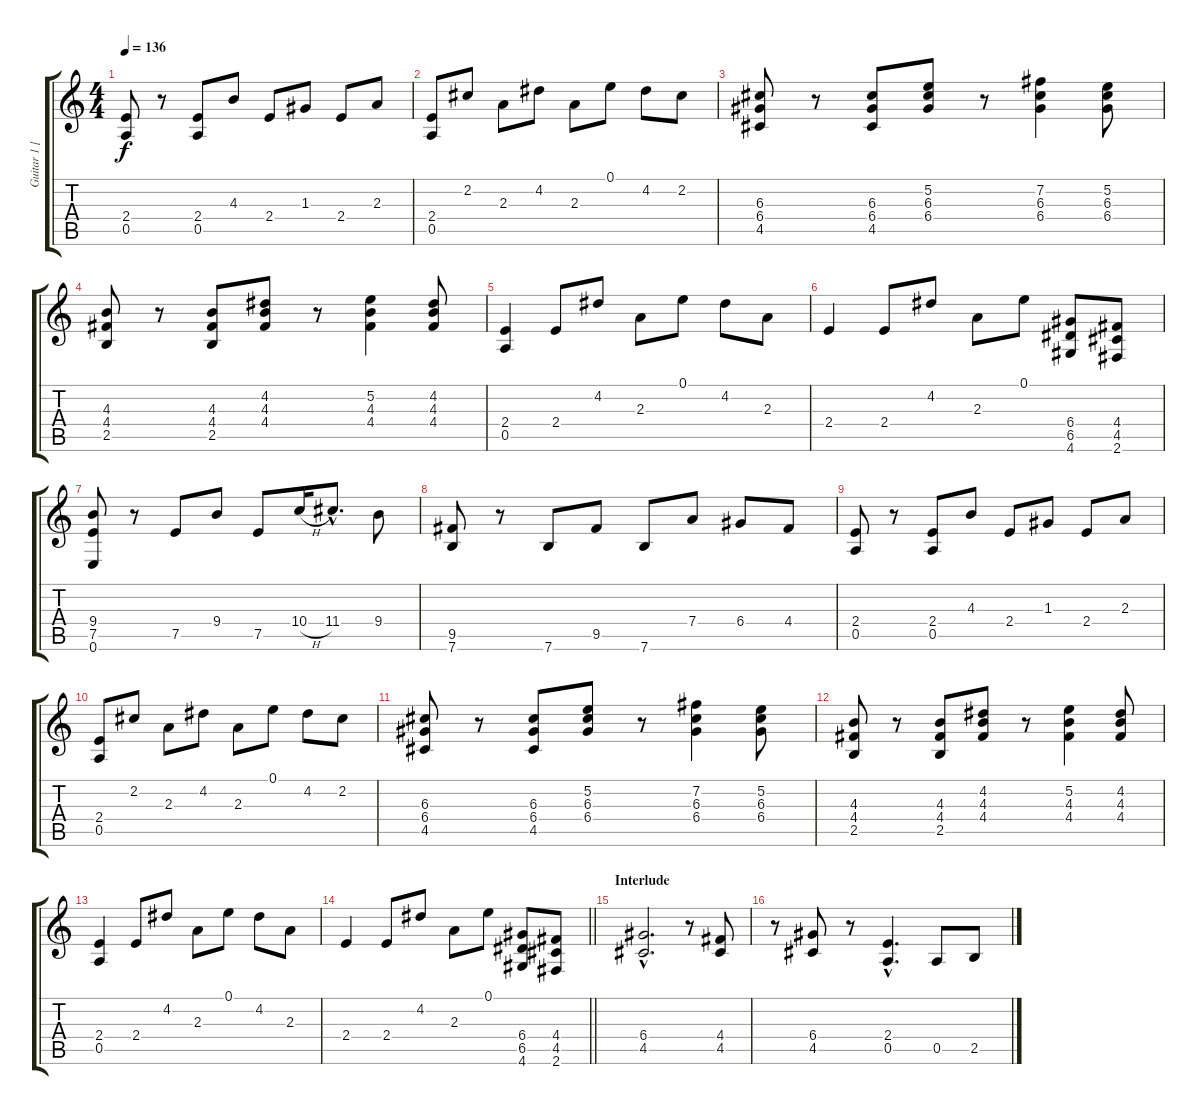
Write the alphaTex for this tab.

\track ("Guitar 1 [Rhythm]" "Guitar 1 [") {instrument overdrivenguitar}
\staff {score tabs}
\tuning (E4 B3 G3 D3 A2 E2) {hide}
\ts (4 4)
\tempo 136
\clef g2
\ks c
(2.4 0.5).8{dy f} r.8 (2.4 0.5).8 4.3.8 2.4.8 1.3.8 2.4.8 2.3.8 |
(2.4 0.5).8 2.2.8 2.3.8 4.2.8 2.3.8 0.1.8 4.2.8 2.2.8 |
(6.3 6.4 4.5).8 r.8 (6.3 6.4 4.5).8 (5.2 6.3 6.4).8 r.8 (7.2 6.3 6.4).4 (5.2 6.3 6.4).8 |
(4.3 4.4 2.5).8 r.8 (4.3 4.4 2.5).8 (4.2 4.3 4.4).8 r.8 (5.2 4.3 4.4).4 (4.2 4.3 4.4).8 |
(2.4 0.5).4 2.4.8 4.2.8 2.3.8 0.1.8 4.2.8 2.3.8 |
2.4.4 2.4.8 4.2.8 2.3.8 0.1.8 (6.4 6.5 4.6).8 (4.4 4.5 2.6).8 |
(9.4 7.5 0.6).8 r.8 7.5.8 9.4.8 7.5.8 10.4{h}.16 11.4{hac}.8{d} 9.4.8 |
(9.5 7.6).8 r.8 7.6.8 9.5.8 7.6.8 7.4.8 6.4.8 4.4.8 |
(2.4 0.5).8 r.8 (2.4 0.5).8 4.3.8 2.4.8 1.3.8 2.4.8 2.3.8 |
(2.4 0.5).8 2.2.8 2.3.8 4.2.8 2.3.8 0.1.8 4.2.8 2.2.8 |
(6.3 6.4 4.5).8 r.8 (6.3 6.4 4.5).8 (5.2 6.3 6.4).8 r.8 (7.2 6.3 6.4).4 (5.2 6.3 6.4).8 |
(4.3 4.4 2.5).8 r.8 (4.3 4.4 2.5).8 (4.2 4.3 4.4).8 r.8 (5.2 4.3 4.4).4 (4.2 4.3 4.4).8 |
(2.4 0.5).4 2.4.8 4.2.8 2.3.8 0.1.8 4.2.8 2.3.8 |
\barLineRight lightlight
2.4.4 2.4.8 4.2.8 2.3.8 0.1.8 (6.4 6.5 4.6).8 (4.4 4.5 2.6).8 |
\section ("" "Interlude")
(6.4{hac} 4.5{hac}).2{d} r.8 (4.4 4.5).8 |
r.8 (6.4 4.5).8 r.8 (2.4{hac} 0.5{hac}).4{d} 0.5.8 2.5.8
